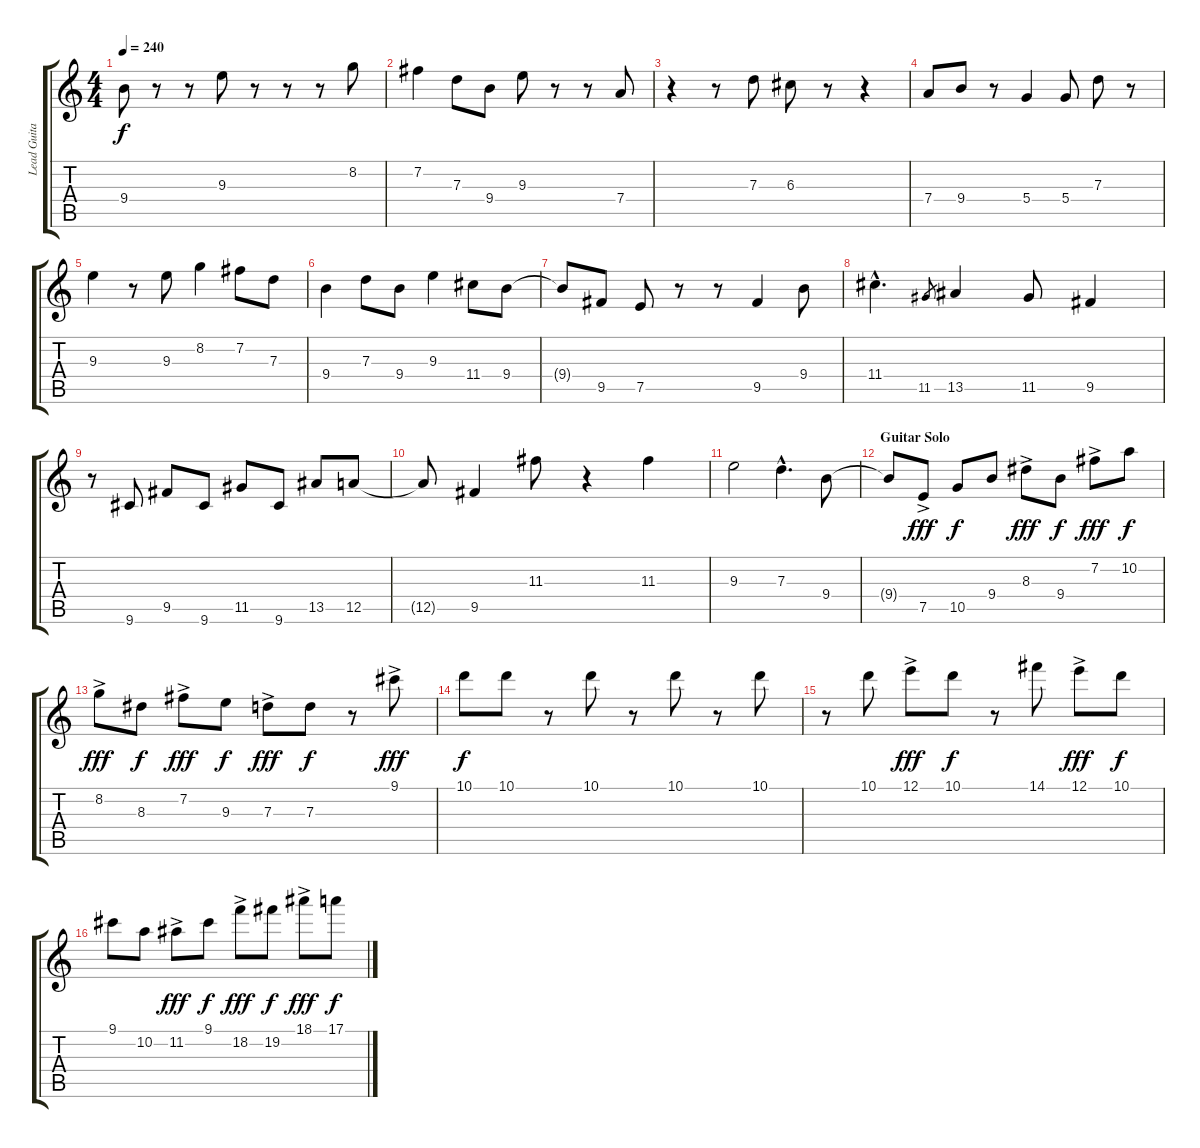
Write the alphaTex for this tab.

\track ("Lead Guitar" "Lead Guita") {instrument electricguitarjazz}
\staff {score tabs}
\tuning (E4 B3 G3 D3 A2 E2) {hide}
\ts (4 4)
\tempo 240
\clef g2
\ks c
9.4.8{dy f} r.8 r.8 9.3.8 r.8 r.8 r.8 8.2.8 |
7.2.4 7.3.8 9.4.8 9.3.8 r.8 r.8 7.4.8 |
r.4 r.8 7.3.8 6.3.8 r.8 r.4 |
7.4.8 9.4.8 r.8 5.4.4 5.4.8 7.3.8 r.8 |
9.3.4 r.8 9.3.8 8.2.4 7.2.8 7.3.8 |
9.4.4 7.3.8 9.4.8 9.3.4 11.4.8 9.4.8 |
9.4{t}.8 9.5.8 7.5.8 r.8 r.8 9.5.4 9.4.8 |
11.4{hac}.4{d} 11.5.8{gr} 13.5.4 11.5.8 9.5.4 |
r.8 9.6.8 9.5.8 9.6.8 11.5.8 9.6.8 13.5.8 12.5.8 |
12.5{t}.8 9.5.4 11.3.8 r.4 11.3.4 |
9.3.2 7.3{hac}.4{d} 9.4.8 |
\section ("" "Guitar Solo")
9.4{t}.8 7.5{ac}.8{dy fff} 10.5.8{dy f} 9.4.8 8.3{ac}.8{dy fff} 9.4.8{dy f} 7.2{ac}.8{dy fff} 10.2.8{dy f} |
8.2{ac}.8{dy fff} 8.3.8{dy f} 7.2{ac}.8{dy fff} 9.3.8{dy f} 7.3{ac}.8{dy fff} 7.3.8{dy f} r.8 9.1{ac}.8{dy fff} |
10.1.8{dy f} 10.1.8 r.8 10.1.8 r.8 10.1.8 r.8 10.1.8 |
r.8 10.1.8 12.1{ac}.8{dy fff} 10.1.8{dy f} r.8 14.1.8 12.1{ac}.8{dy fff} 10.1.8{dy f} |
9.1.8 10.2.8 11.2{ac}.8{dy fff} 9.1.8{dy f} 18.2{ac}.8{dy fff} 19.2.8{dy f} 18.1{ac}.8{dy fff} 17.1.8{dy f}
